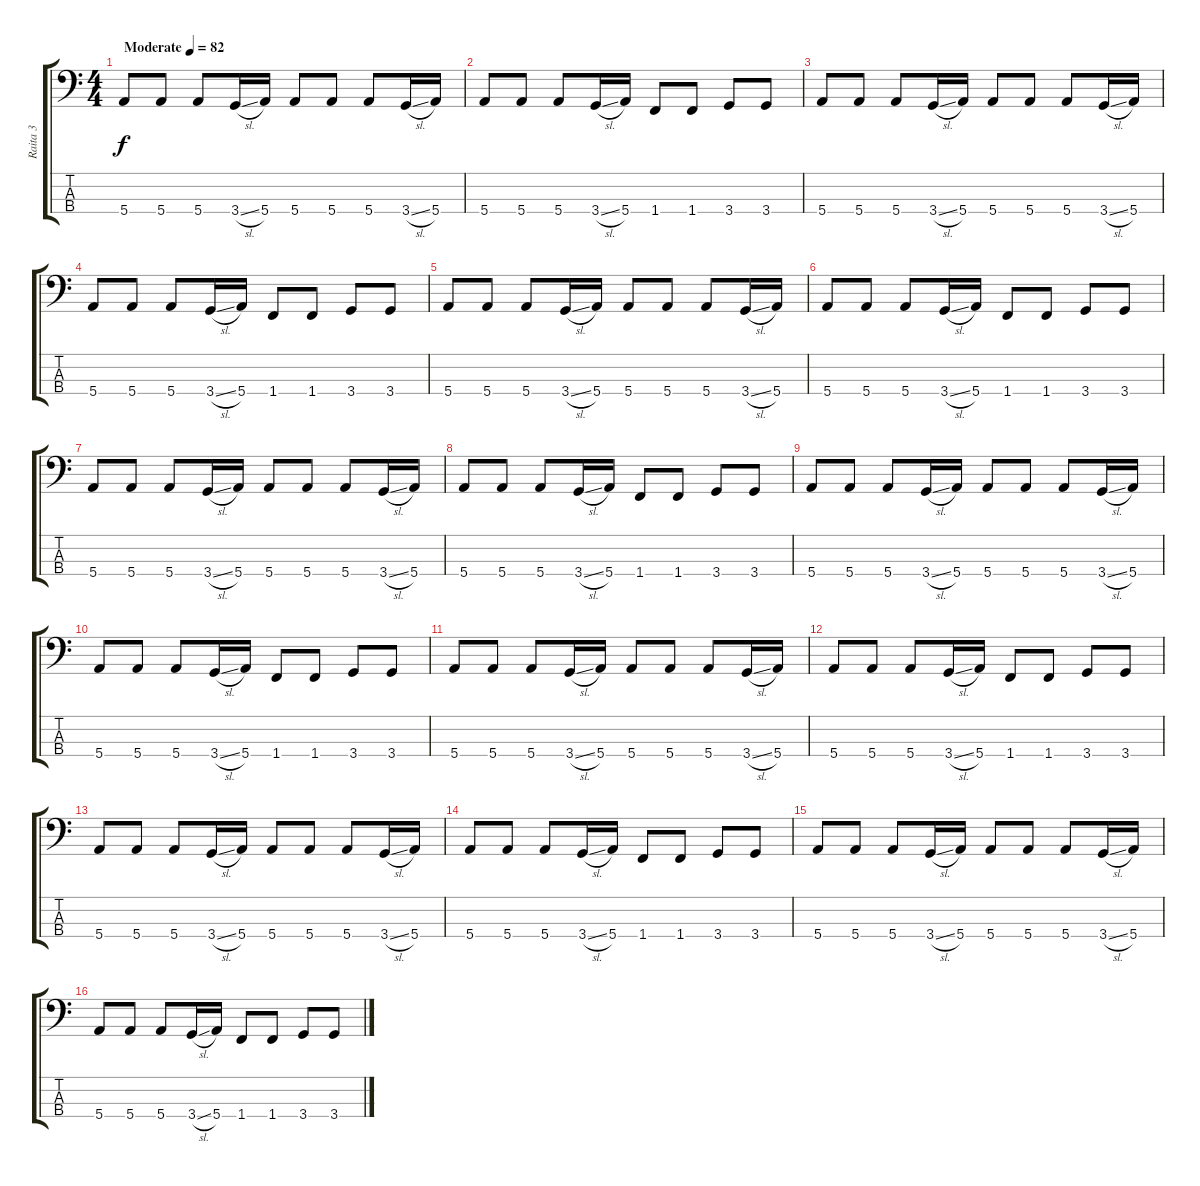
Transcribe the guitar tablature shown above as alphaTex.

\track ("Raita 3" "Raita 3") {instrument electricbassfinger}
\staff {score tabs}
\tuning (G2 D2 A1 E1) {hide}
\ts (4 4)
\tempo (82 "Moderate")
\clef f4
\ks c
5.4.8{dy f instrument electricbassfinger} 5.4.8 5.4.8 3.4{sl}.16 5.4.16 5.4.8 5.4.8 5.4.8 3.4{sl}.16 5.4.16 |
5.4.8 5.4.8 5.4.8 3.4{sl}.16 5.4.16 1.4.8 1.4.8 3.4.8 3.4.8 |
5.4.8 5.4.8 5.4.8 3.4{sl}.16 5.4.16 5.4.8 5.4.8 5.4.8 3.4{sl}.16 5.4.16 |
5.4.8 5.4.8 5.4.8 3.4{sl}.16 5.4.16 1.4.8 1.4.8 3.4.8 3.4.8 |
5.4.8 5.4.8 5.4.8 3.4{sl}.16 5.4.16 5.4.8 5.4.8 5.4.8 3.4{sl}.16 5.4.16 |
5.4.8 5.4.8 5.4.8 3.4{sl}.16 5.4.16 1.4.8 1.4.8 3.4.8 3.4.8 |
5.4.8 5.4.8 5.4.8 3.4{sl}.16 5.4.16 5.4.8 5.4.8 5.4.8 3.4{sl}.16 5.4.16 |
5.4.8 5.4.8 5.4.8 3.4{sl}.16 5.4.16 1.4.8 1.4.8 3.4.8 3.4.8 |
5.4.8 5.4.8 5.4.8 3.4{sl}.16 5.4.16 5.4.8 5.4.8 5.4.8 3.4{sl}.16 5.4.16 |
5.4.8 5.4.8 5.4.8 3.4{sl}.16 5.4.16 1.4.8 1.4.8 3.4.8 3.4.8 |
5.4.8 5.4.8 5.4.8 3.4{sl}.16 5.4.16 5.4.8 5.4.8 5.4.8 3.4{sl}.16 5.4.16 |
5.4.8 5.4.8 5.4.8 3.4{sl}.16 5.4.16 1.4.8 1.4.8 3.4.8 3.4.8 |
5.4.8 5.4.8 5.4.8 3.4{sl}.16 5.4.16 5.4.8 5.4.8 5.4.8 3.4{sl}.16 5.4.16 |
5.4.8 5.4.8 5.4.8 3.4{sl}.16 5.4.16 1.4.8 1.4.8 3.4.8 3.4.8 |
5.4.8 5.4.8 5.4.8 3.4{sl}.16 5.4.16 5.4.8 5.4.8 5.4.8 3.4{sl}.16 5.4.16 |
5.4.8 5.4.8 5.4.8 3.4{sl}.16 5.4.16 1.4.8 1.4.8 3.4.8 3.4.8
